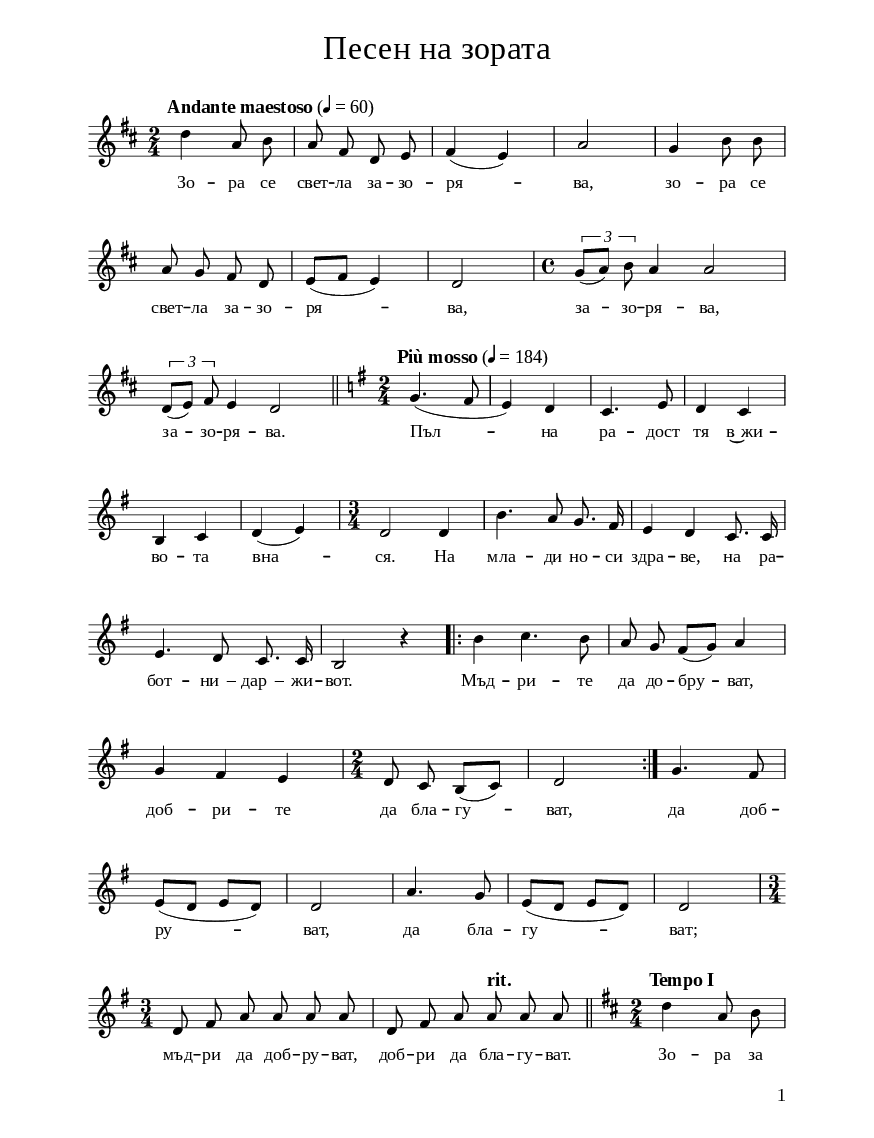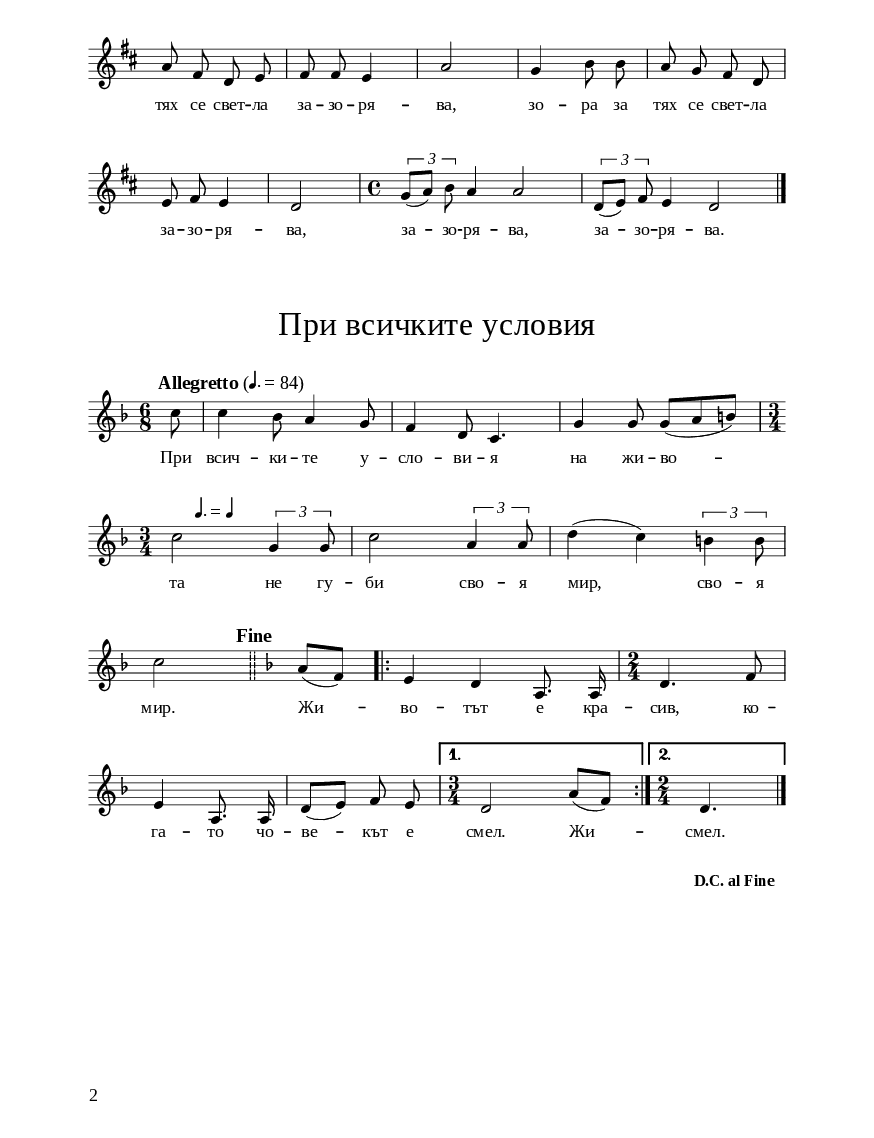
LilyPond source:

\version "2.24.3"

% include paper part and global functions
\include "include/globals.ily"

\bookpart {
  \label #'ref106
  \tocItem \markup "Песен на зората"
  \include "include/bookpart-paper.ily"
  \score {
    \include "include/score-layout.ily"


    \new Voice \relative c' {
      \clef treble
      \key d \major
      \time 2/4
      \tempoFunc "Andante maestoso" 4 "60"
      \autoBeamOff
      d'4 a8 b8 | a8 fis8 d e | fis4 ( e4 ) | a2 | g4 b8 b| \break

      a8 g fis d | e [ ( fis ] e4 )  | d2 | \time 4/4 \tuplet 3/2 { { g8 [ (   a8 ) ] b8 } } a4 a2 \break

      \tuplet 3/2 {    { d,8 [( e8 )] } fis8 } e4 d2 \bar "||"  \key g \major \time 2/4
      \tempoFunc "Più mosso" 4 "184"
      g4. ( fis8 | e4 ) d4 | c4. e8 |  d4 c | \break

      b4 c | d (e) | \time 3/4 d2 d4 | b'4. a8 g8. fis16 | e4 d c8. c16  | \break

      e4. d8 c8. c16 | b2 r4 \bar ".|:"
      b'4 c4. b8 | a8 g fis [(g)] a4  \break

      g4 fis e | \time 2/4 d8 c b8 [(c8) ] | d2 |
      \bar ":|." g4. fis8 | \break

      e8 [( d ] e [d ]) | d2 | a'4. g8  |  e8 [( d8  ] e8 [d8 ]) | d2 | \break

      \time 3/4 d8 fis a a a a | d, fis a \tempo "rit." a a a \bar "||" \key d \major \time 2/4 \tempo "Tempo I" d4 a8 b | \break \pageBreak

      a8 fis d e | fis fis e4| a2 | g4 b8 b | a g fis d | \break

      e8 fis e4 | d2 | \time 4/4 \tuplet 3/2 { g8 [(a8)] b } a4 a2 | \tuplet 3/2 {d,8 [(e8)] fis8  }e4 d2 \bar "|."


    }

    \addlyrics {
      Зо -- ра се свет -- ла за -- зо -- ря -- ва,
      зо -- ра се свет -- ла за -- зо -- ря -- ва,
      за -- зо -- ря -- ва, за -- зо -- ря -- ва.

      Пъл -- на ра -- дост тя в~жи -- во -- та вна -- ся.

      На мла -- ди но -- си здра -- ве,

      на ра -- бот -- "ни  –" "дар  –" жи -- вот.

      Мъд -- ри -- те да до -- бру -- ват,

      доб -- ри -- те да бла -- гу -- ват,

      да доб -- ру -- ват, да бла -- гу -- ват;

      мъд -- ри да доб -- ру -- ват,

      доб -- ри да бла -- гу -- ват.

      Зо -- ра за тях се свет -- ла за -- зо -- ря -- ва,

      зо -- ра за тях се свет -- ла за -- зо -- ря -- ва,

      за -- зо -- ря -- ва, за -- зо -- ря -- ва.
    }

    \header {
      title = \titleFunc "Песен на зората" "Pesen na zorata"
    }

    \midi{}

  } % score

  \label #'ref107
  \tocItem \markup "При всичките условия"
  \include "include/bookpart-paper.ily"
  \score {
    \include "include/score-layout.ily"

    \new Voice \relative c' {
      \clef treble
      \key f \major
      \time 6/8
      \tempoFunc "Allegretto" 4. "84"
      \partial 8
      c'8 | c4 bes8 a4 g8 | f4 d8 c4. | g'4  g8 g8 (a b)  | \break

      \time 3/4 \tempo \markup {
        % make tempo note smaller
        \concat {
          \normal-text { "        " }
          \teeny \general-align #Y #DOWN \note {4.} #0.8
          \normal-text { " = " }
          \teeny \general-align #Y #DOWN \note {4} #0.8
        }
      }
      c2 \tuplet 3/2 { g4 g8} | c2 \tuplet 3/2 { a4 a8 } | d4 (c) \tupletUp \tuplet 3/2 { b b8 } | \tupletNeutral \break

      \tempo "                  Fine" c2  \bar "!!" \key d \minor a8 ( f8 ) \autoBeamOff \repeat volta 2 {
        e4 d a8. a16 | \time 2/4 d4. f8 | \break
        e4 a,8. a16 | d8 [(e8)] f8 e |
      }
      \alternative {
        {\time 3/4 d2 a'8 [(f)] }
        {\time 2/4 d4. }
      }
      \bar "|."

    }

    \addlyrics {
      При всич -- ки -- те у -- сло -- ви -- я на жи -- во -- та

      не гу -- би сво -- я мир, сво -- я мир.

      Жи -- во -- тът е кра -- сив,

      ко -- га -- то чо -- ве -- кът е смел.

      Жи -- смел.
    }

    \header {
      title = \titleFunc "При всичките условия" "Pri vsičkite uslovija"
    }

    \midi{}

  } % score

  \markup \dc-one "D.C. al Fine"



} % bookpart
